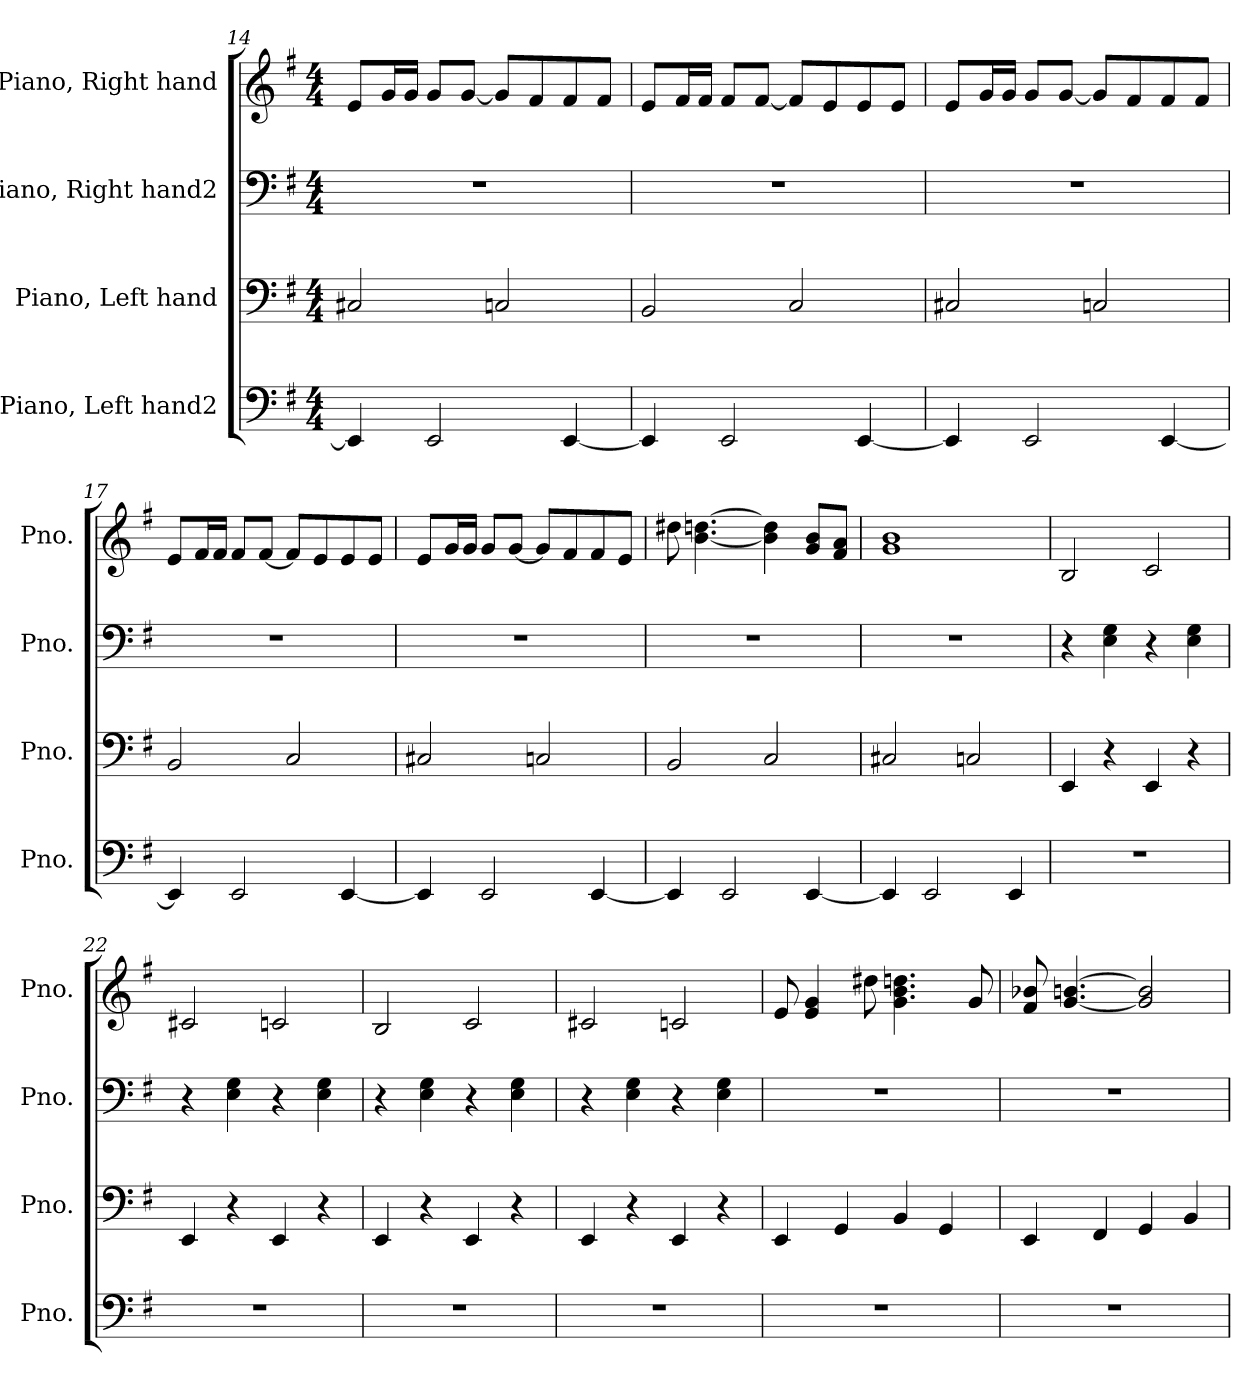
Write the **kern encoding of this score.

**kern	**kern	**kern	**kern
*part4	*part3	*part2	*part1
*staff4	*staff3	*staff2	*staff1
*I"Piano, Left hand2	*I"Piano, Left hand	*I"Piano, Right hand2	*I"Piano, Right hand
*I'Pno.	*I'Pno.	*I'Pno.	*I'Pno.
*clefF4	*clefF4	*clefF4	*clefG2
*k[f#]	*k[f#]	*k[f#]	*k[f#]
*M4/4	*M4/4	*M4/4	*M4/4
=14	=14	=14	=14
4EE/]	2C#X/	1r	8e/L
.	.	.	16g/L
.	.	.	16g/JJ
2EE/	.	.	8g/L
.	.	.	[8g/J
.	2Cn/	.	8g/L]
.	.	.	8f#/
[4EE/	.	.	8f#/
.	.	.	8f#/J
!!LO:PB:g=z
=15	=15	=15	=15
4EE/]	2BB/	1r	8e/L
.	.	.	16f#/L
.	.	.	16f#/JJ
2EE/	.	.	8f#/L
.	.	.	[8f#/J
.	2C/	.	8f#/L]
.	.	.	8e/
[4EE/	.	.	8e/
.	.	.	8e/J
=16	=16	=16	=16
4EE/]	2C#X/	1r	8e/L
.	.	.	16g/L
.	.	.	16g/JJ
2EE/	.	.	8g/L
.	.	.	[8g/J
.	2Cn/	.	8g/L]
.	.	.	8f#/
[4EE/	.	.	8f#/
.	.	.	8f#/J
=17	=17	=17	=17
4EE/]	2BB/	1r	8e/L
.	.	.	16f#/L
.	.	.	16f#/JJ
2EE/	.	.	8f#/L
.	.	.	[8f#/J
.	2C/	.	8f#/L]
.	.	.	8e/
[4EE/	.	.	8e/
.	.	.	8e/J
=18	=18	=18	=18
4EE/]	2C#X/	1r	8e/L
.	.	.	16g/L
.	.	.	16g/JJ
2EE/	.	.	8g/L
.	.	.	[8g/J
.	2Cn/	.	8g/L]
.	.	.	8f#/
[4EE/	.	.	8f#/
.	.	.	8e/J
!!LO:LB:g=z
=19	=19	=19	=19
4EE/]	2BB/	1r	8dd#X\
.	.	.	[4.b\ [4.ddn\
2EE/	.	.	.
.	2C/	.	4b\] 4dd\]
[4EE/	.	.	8g/ 8b/L
.	.	.	8f#/ 8a/J
=20	=20	=20	=20
4EE/]	2C#X/	1r	1g 1b
2EE/	.	.	.
.	2Cn/	.	.
4EE/	.	.	.
=21	=21	=21	=21
1r	4EE/	4r	2B/
.	4r	4E\ 4G\	.
.	4EE/	4r	2c/
.	4r	4E\ 4G\	.
=22	=22	=22	=22
1r	4EE/	4r	2c#X/
.	4r	4E\ 4G\	.
.	4EE/	4r	2cn/
.	4r	4E\ 4G\	.
=23	=23	=23	=23
1r	4EE/	4r	2B/
.	4r	4E\ 4G\	.
.	4EE/	4r	2c/
.	4r	4E\ 4G\	.
=24	=24	=24	=24
1r	4EE/	4r	2c#X/
.	4r	4E\ 4G\	.
.	4EE/	4r	2cn/
.	4r	4E\ 4G\	.
=25	=25	=25	=25
1r	4EE/	1r	8e/
.	.	.	4e/ 4g/
.	4GG/	.	.
.	.	.	8dd#X\
.	4BB/	.	4.g\ 4.b\ 4.ddn\
.	4GG/	.	.
.	.	.	8g/
!!LO:LB:g=z
=26	=26	=26	=26
1r	4EE/	1r	8f#/ 8b-X/
.	.	.	[4.g/ [4.bn/
.	4FF#/	.	.
.	4GG/	.	2g/] 2b/]
.	4BB/	.	.
=	=	=	=
*-	*-	*-	*-
